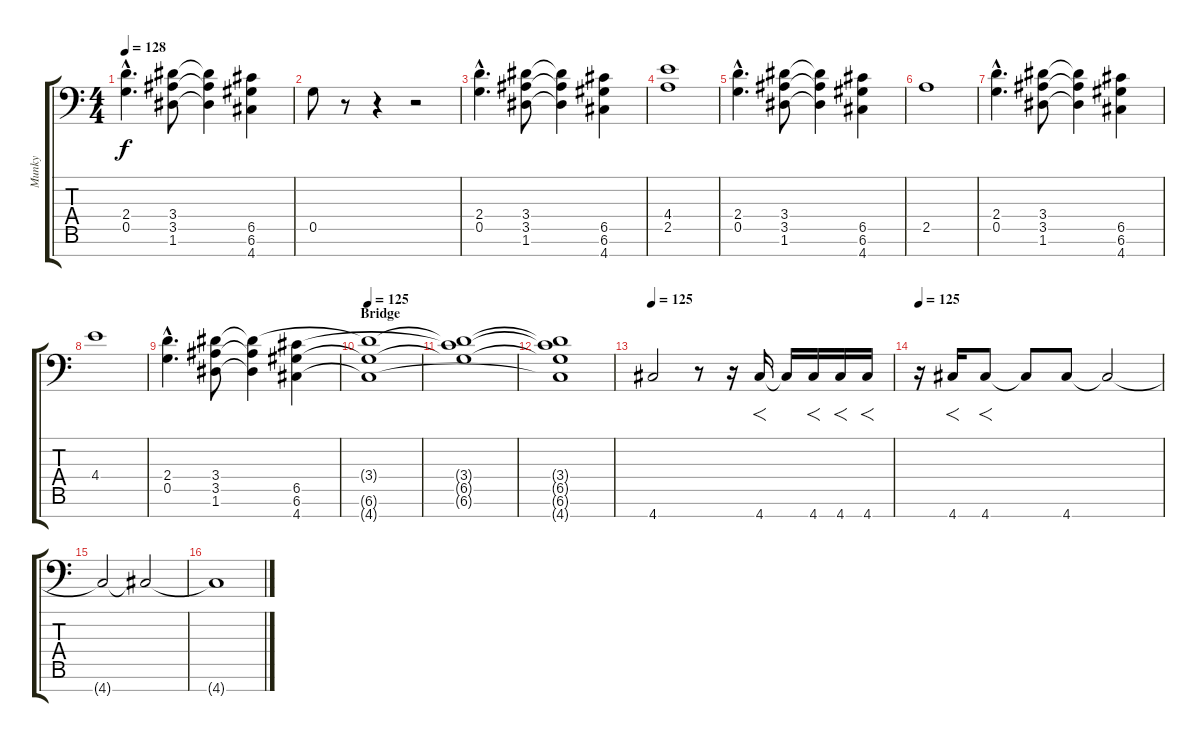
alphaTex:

\track ("Munky" "Munky") {instrument distortionguitar}
\staff {score tabs}
\tuning (E4 A3 F3 C3 G2 D2 A1) {hide}
\ts (4 4)
\tempo 128
\clef f4
\ks c
(2.4{hac} 0.5{hac}).4{d dy f} (3.4 3.5 1.6).8 (3.4{t} 3.5{t} 1.6{t}).4 (6.5 6.6 4.7).4 |
0.5.8 r.8 r.4 r.2 |
(2.4{hac} 0.5{hac}).4{d} (3.4 3.5 1.6).8 (3.4{t} 3.5{t} 1.6{t}).4 (6.5 6.6 4.7).4 |
(4.4 2.5).1 |
(2.4{hac} 0.5{hac}).4{d} (3.4 3.5 1.6).8 (3.4{t} 3.5{t} 1.6{t}).4 (6.5 6.6 4.7).4 |
2.5.1 |
(2.4{hac} 0.5{hac}).4{d} (3.4 3.5 1.6).8 (3.4{t} 3.5{t} 1.6{t}).4 (6.5 6.6 4.7).4 |
4.4.1 |
(2.4{hac} 0.5{hac}).4{d} (3.4 3.5 1.6).8 (3.4{t} 3.5{t} 1.6{t}).4 (6.5 6.6 4.7).4{volume 12} |
\section ("" "Bridge")
\tempo 125
(3.4{t} 6.6{t} 4.7{t}).1{volume 8} |
(3.4{t} 6.5{t} 6.6{t}).1 |
(3.4{t} 6.5{t} 6.6{t} 4.7{t}).1 |
\tempo 125
4.7.2 r.8 r.16 4.7.16{f} 4.7{t}.16 4.7.16{f} 4.7.16{f} 4.7.16{f} |
\tempo 125
r.16 4.7.16{f} 4.7.8{f} 4.7{t}.8 4.7.8 4.7{t}.2 |
4.7{t}.2 4.7{t}.2 |
4.7{t}.1{volume 16 balance 16}
